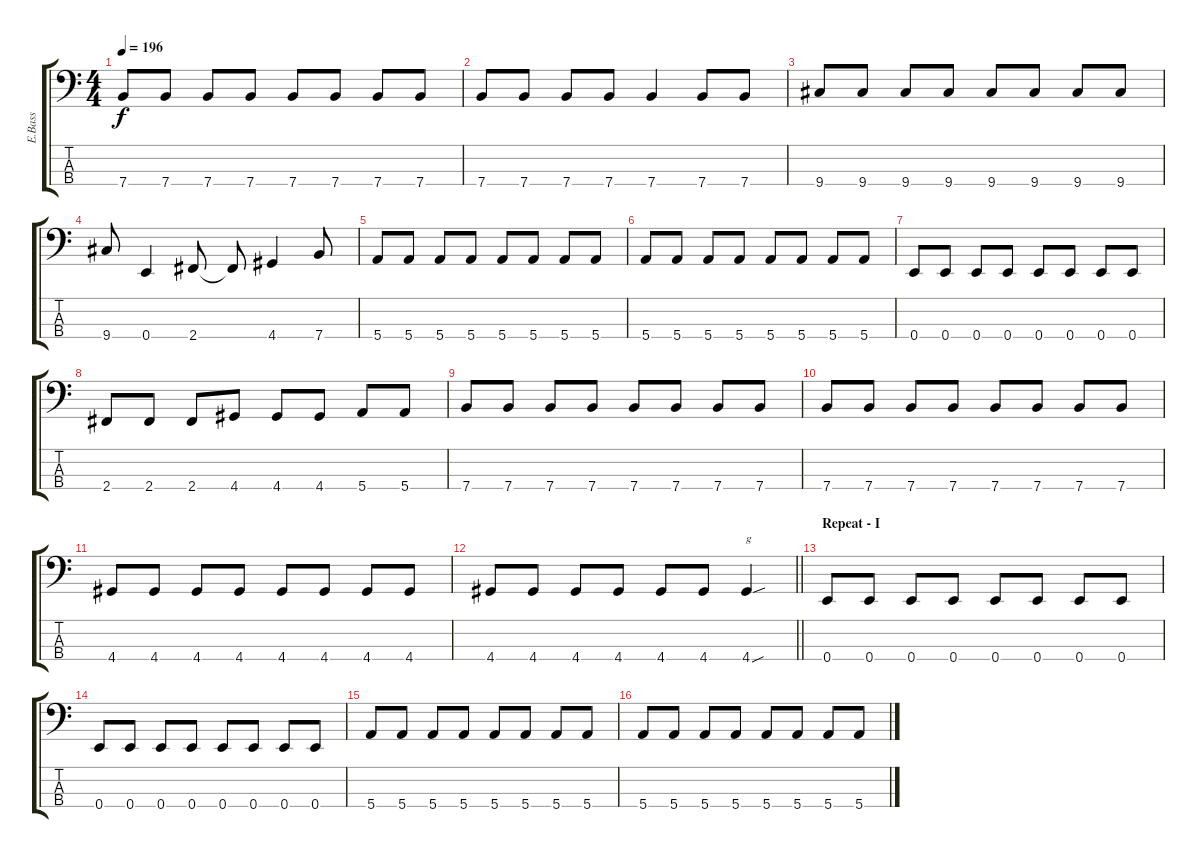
\track ("E.Bass" "E.Bass") {instrument electricbassfinger}
\staff {score tabs}
\tuning (G2 D2 A1 E1) {hide}
\ts (4 4)
\tempo 196
\clef f4
\ks c
7.4.8{dy f} 7.4.8 7.4.8 7.4.8 7.4.8 7.4.8 7.4.8 7.4.8 |
7.4.8 7.4.8 7.4.8 7.4.8 7.4.4 7.4.8 7.4.8 |
9.4.8 9.4.8 9.4.8 9.4.8 9.4.8 9.4.8 9.4.8 9.4.8 |
9.4.8 0.4.4 2.4.8 2.4{t}.8 4.4.4 7.4.8 |
5.4.8 5.4.8 5.4.8 5.4.8 5.4.8 5.4.8 5.4.8 5.4.8 |
5.4.8 5.4.8 5.4.8 5.4.8 5.4.8 5.4.8 5.4.8 5.4.8 |
0.4.8 0.4.8 0.4.8 0.4.8 0.4.8 0.4.8 0.4.8 0.4.8 |
2.4.8 2.4.8 2.4.8 4.4.8 4.4.8 4.4.8 5.4.8 5.4.8 |
7.4.8 7.4.8 7.4.8 7.4.8 7.4.8 7.4.8 7.4.8 7.4.8 |
7.4.8 7.4.8 7.4.8 7.4.8 7.4.8 7.4.8 7.4.8 7.4.8 |
4.4.8 4.4.8 4.4.8 4.4.8 4.4.8 4.4.8 4.4.8 4.4.8 |
\barLineRight lightlight
4.4.8 4.4.8 4.4.8 4.4.8 4.4.8 4.4.8 4.4{sou}.4{txt "g"} |
\section ("" "Repeat - I")
0.4.8 0.4.8 0.4.8 0.4.8 0.4.8 0.4.8 0.4.8 0.4.8 |
0.4.8 0.4.8 0.4.8 0.4.8 0.4.8 0.4.8 0.4.8 0.4.8 |
5.4.8 5.4.8 5.4.8 5.4.8 5.4.8 5.4.8 5.4.8 5.4.8 |
5.4.8 5.4.8 5.4.8 5.4.8 5.4.8 5.4.8 5.4.8 5.4.8
